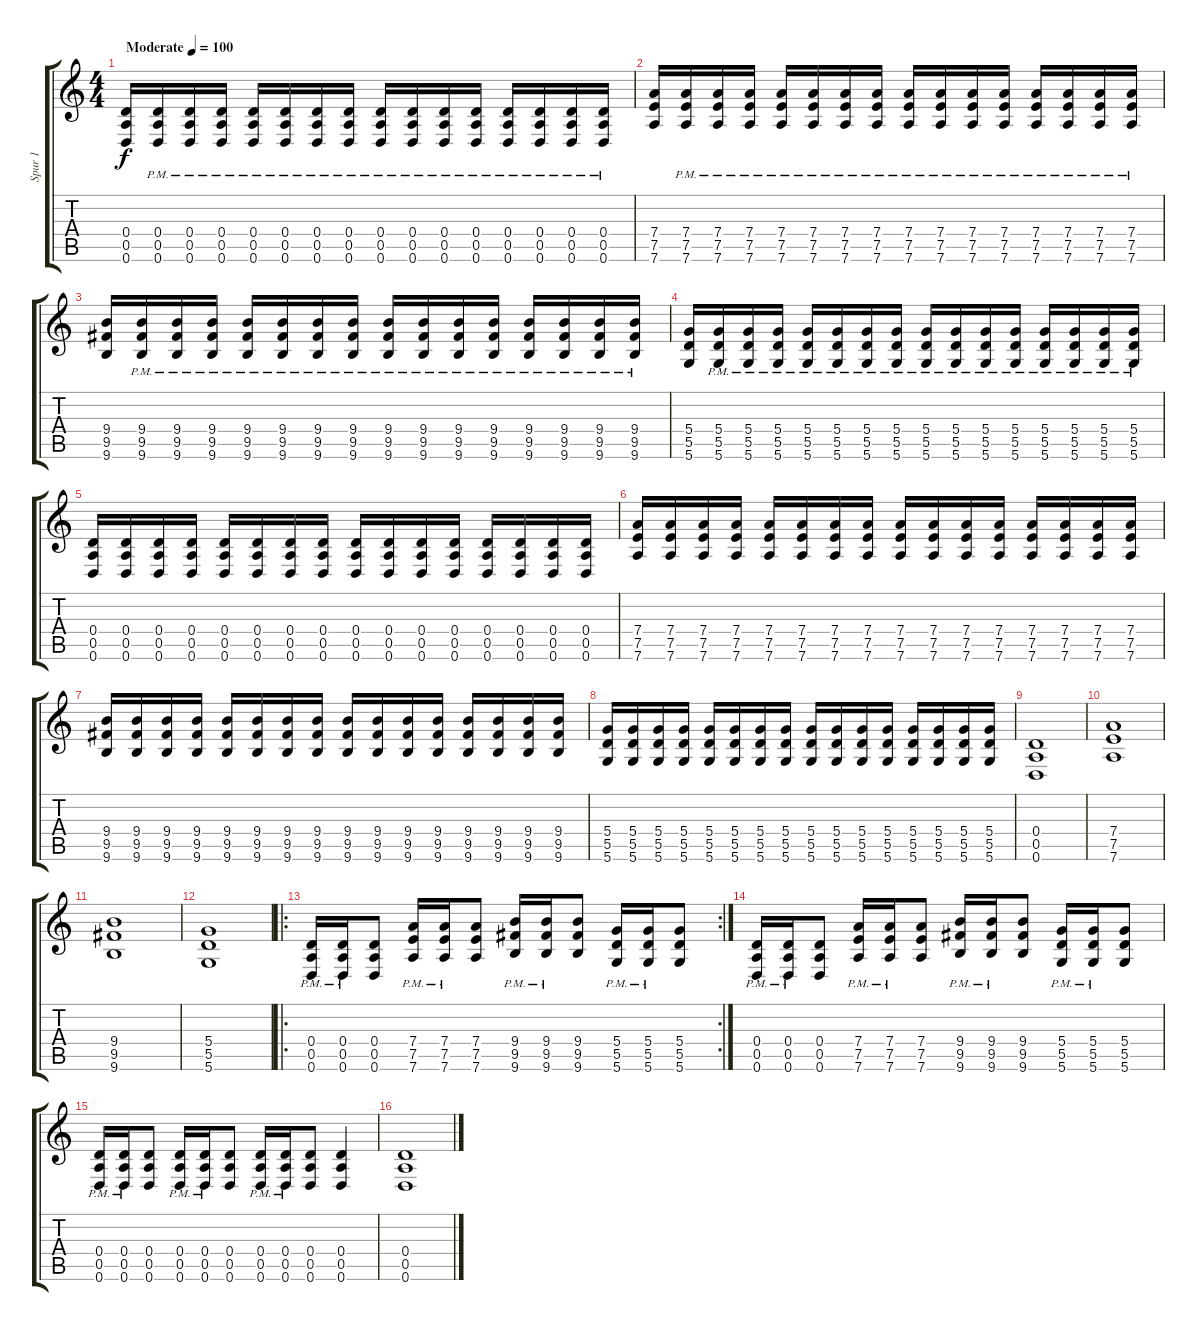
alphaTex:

\track ("Spur 1" "Spur 1") {instrument distortionguitar}
\staff {score tabs}
\tuning (E4 B3 G3 D3 A2 D2) {hide}
\ts (4 4)
\tempo (100 "Moderate")
\clef g2
\ks c
(0.4 0.5 0.6).16{dy f instrument distortionguitar} (0.4{pm} 0.5{pm} 0.6{pm}).16 (0.4{pm} 0.5{pm} 0.6{pm}).16 (0.4{pm} 0.5{pm} 0.6{pm}).16 (0.4{pm} 0.5{pm} 0.6{pm}).16 (0.4{pm} 0.5{pm} 0.6{pm}).16 (0.4{pm} 0.5{pm} 0.6{pm}).16 (0.4{pm} 0.5{pm} 0.6{pm}).16 (0.4{pm} 0.5{pm} 0.6{pm}).16 (0.4{pm} 0.5{pm} 0.6{pm}).16 (0.4{pm} 0.5{pm} 0.6{pm}).16 (0.4{pm} 0.5{pm} 0.6{pm}).16 (0.4{pm} 0.5{pm} 0.6{pm}).16 (0.4{pm} 0.5{pm} 0.6{pm}).16 (0.4{pm} 0.5{pm} 0.6{pm}).16 (0.4{pm} 0.5{pm} 0.6{pm}).16 |
(7.4 7.5 7.6).16 (7.4{pm} 7.5{pm} 7.6{pm}).16 (7.4{pm} 7.5{pm} 7.6{pm}).16 (7.4{pm} 7.5{pm} 7.6{pm}).16 (7.4{pm} 7.5{pm} 7.6{pm}).16 (7.4{pm} 7.5{pm} 7.6{pm}).16 (7.4{pm} 7.5{pm} 7.6{pm}).16 (7.4{pm} 7.5{pm} 7.6{pm}).16 (7.4{pm} 7.5{pm} 7.6{pm}).16 (7.4{pm} 7.5{pm} 7.6{pm}).16 (7.4{pm} 7.5{pm} 7.6{pm}).16 (7.4{pm} 7.5{pm} 7.6{pm}).16 (7.4{pm} 7.5{pm} 7.6{pm}).16 (7.4{pm} 7.5{pm} 7.6{pm}).16 (7.4{pm} 7.5{pm} 7.6{pm}).16 (7.4{pm} 7.5{pm} 7.6{pm}).16 |
(9.4 9.5 9.6).16 (9.4{pm} 9.5{pm} 9.6{pm}).16 (9.4{pm} 9.5{pm} 9.6{pm}).16 (9.4{pm} 9.5{pm} 9.6{pm}).16 (9.4{pm} 9.5{pm} 9.6{pm}).16 (9.4{pm} 9.5{pm} 9.6{pm}).16 (9.4{pm} 9.5{pm} 9.6{pm}).16 (9.4{pm} 9.5{pm} 9.6{pm}).16 (9.4{pm} 9.5{pm} 9.6{pm}).16 (9.4{pm} 9.5{pm} 9.6{pm}).16 (9.4{pm} 9.5{pm} 9.6{pm}).16 (9.4{pm} 9.5{pm} 9.6{pm}).16 (9.4{pm} 9.5{pm} 9.6{pm}).16 (9.4{pm} 9.5{pm} 9.6{pm}).16 (9.4{pm} 9.5{pm} 9.6{pm}).16 (9.4{pm} 9.5{pm} 9.6{pm}).16 |
(5.4 5.5 5.6).16 (5.4{pm} 5.5{pm} 5.6{pm}).16 (5.4{pm} 5.5{pm} 5.6{pm}).16 (5.4{pm} 5.5{pm} 5.6{pm}).16 (5.4{pm} 5.5{pm} 5.6{pm}).16 (5.4{pm} 5.5{pm} 5.6{pm}).16 (5.4{pm} 5.5{pm} 5.6{pm}).16 (5.4{pm} 5.5{pm} 5.6{pm}).16 (5.4{pm} 5.5{pm} 5.6{pm}).16 (5.4{pm} 5.5{pm} 5.6{pm}).16 (5.4{pm} 5.5{pm} 5.6{pm}).16 (5.4{pm} 5.5{pm} 5.6{pm}).16 (5.4{pm} 5.5{pm} 5.6{pm}).16 (5.4{pm} 5.5{pm} 5.6{pm}).16 (5.4{pm} 5.5{pm} 5.6{pm}).16 (5.4{pm} 5.5{pm} 5.6{pm}).16 |
(0.4 0.5 0.6).16 (0.4 0.5 0.6).16 (0.4 0.5 0.6).16 (0.4 0.5 0.6).16 (0.4 0.5 0.6).16 (0.4 0.5 0.6).16 (0.4 0.5 0.6).16 (0.4 0.5 0.6).16 (0.4 0.5 0.6).16 (0.4 0.5 0.6).16 (0.4 0.5 0.6).16 (0.4 0.5 0.6).16 (0.4 0.5 0.6).16 (0.4 0.5 0.6).16 (0.4 0.5 0.6).16 (0.4 0.5 0.6).16 |
(7.4 7.5 7.6).16 (7.4 7.5 7.6).16 (7.4 7.5 7.6).16 (7.4 7.5 7.6).16 (7.4 7.5 7.6).16 (7.4 7.5 7.6).16 (7.4 7.5 7.6).16 (7.4 7.5 7.6).16 (7.4 7.5 7.6).16 (7.4 7.5 7.6).16 (7.4 7.5 7.6).16 (7.4 7.5 7.6).16 (7.4 7.5 7.6).16 (7.4 7.5 7.6).16 (7.4 7.5 7.6).16 (7.4 7.5 7.6).16 |
(9.4 9.5 9.6).16 (9.4 9.5 9.6).16 (9.4 9.5 9.6).16 (9.4 9.5 9.6).16 (9.4 9.5 9.6).16 (9.4 9.5 9.6).16 (9.4 9.5 9.6).16 (9.4 9.5 9.6).16 (9.4 9.5 9.6).16 (9.4 9.5 9.6).16 (9.4 9.5 9.6).16 (9.4 9.5 9.6).16 (9.4 9.5 9.6).16 (9.4 9.5 9.6).16 (9.4 9.5 9.6).16 (9.4 9.5 9.6).16 |
(5.4 5.5 5.6).16 (5.4 5.5 5.6).16 (5.4 5.5 5.6).16 (5.4 5.5 5.6).16 (5.4 5.5 5.6).16 (5.4 5.5 5.6).16 (5.4 5.5 5.6).16 (5.4 5.5 5.6).16 (5.4 5.5 5.6).16 (5.4 5.5 5.6).16 (5.4 5.5 5.6).16 (5.4 5.5 5.6).16 (5.4 5.5 5.6).16 (5.4 5.5 5.6).16 (5.4 5.5 5.6).16 (5.4 5.5 5.6).16 |
(0.4 0.5 0.6).1 |
(7.4 7.5 7.6).1 |
(9.4 9.5 9.6).1 |
(5.4 5.5 5.6).1 |
\ro
\rc 2
(0.4{pm} 0.5{pm} 0.6{pm}).16 (0.4{pm} 0.5{pm} 0.6{pm}).16 (0.4 0.5 0.6).8 (7.4{pm} 7.5{pm} 7.6{pm}).16 (7.4{pm} 7.5{pm} 7.6{pm}).16 (7.4 7.5 7.6).8 (9.4{pm} 9.5{pm} 9.6{pm}).16 (9.4{pm} 9.5{pm} 9.6{pm}).16 (9.4 9.5 9.6).8 (5.4{pm} 5.5{pm} 5.6{pm}).16 (5.4{pm} 5.5{pm} 5.6{pm}).16 (5.4 5.5 5.6).8 |
(0.4{pm} 0.5{pm} 0.6{pm}).16 (0.4{pm} 0.5{pm} 0.6{pm}).16 (0.4 0.5 0.6).8 (7.4{pm} 7.5{pm} 7.6{pm}).16 (7.4{pm} 7.5{pm} 7.6{pm}).16 (7.4 7.5 7.6).8 (9.4{pm} 9.5{pm} 9.6{pm}).16 (9.4{pm} 9.5{pm} 9.6{pm}).16 (9.4 9.5 9.6).8 (5.4{pm} 5.5{pm} 5.6{pm}).16 (5.4{pm} 5.5{pm} 5.6{pm}).16 (5.4 5.5 5.6).8 |
(0.4{pm} 0.5{pm} 0.6{pm}).16 (0.4{pm} 0.5{pm} 0.6{pm}).16 (0.4 0.5 0.6).8 (0.4{pm} 0.5{pm} 0.6{pm}).16 (0.4{pm} 0.5{pm} 0.6{pm}).16 (0.4 0.5 0.6).8 (0.4{pm} 0.5{pm} 0.6{pm}).16 (0.4{pm} 0.5{pm} 0.6{pm}).16 (0.4 0.5 0.6).8 (0.4 0.5 0.6).4 |
(0.4 0.5 0.6).1
